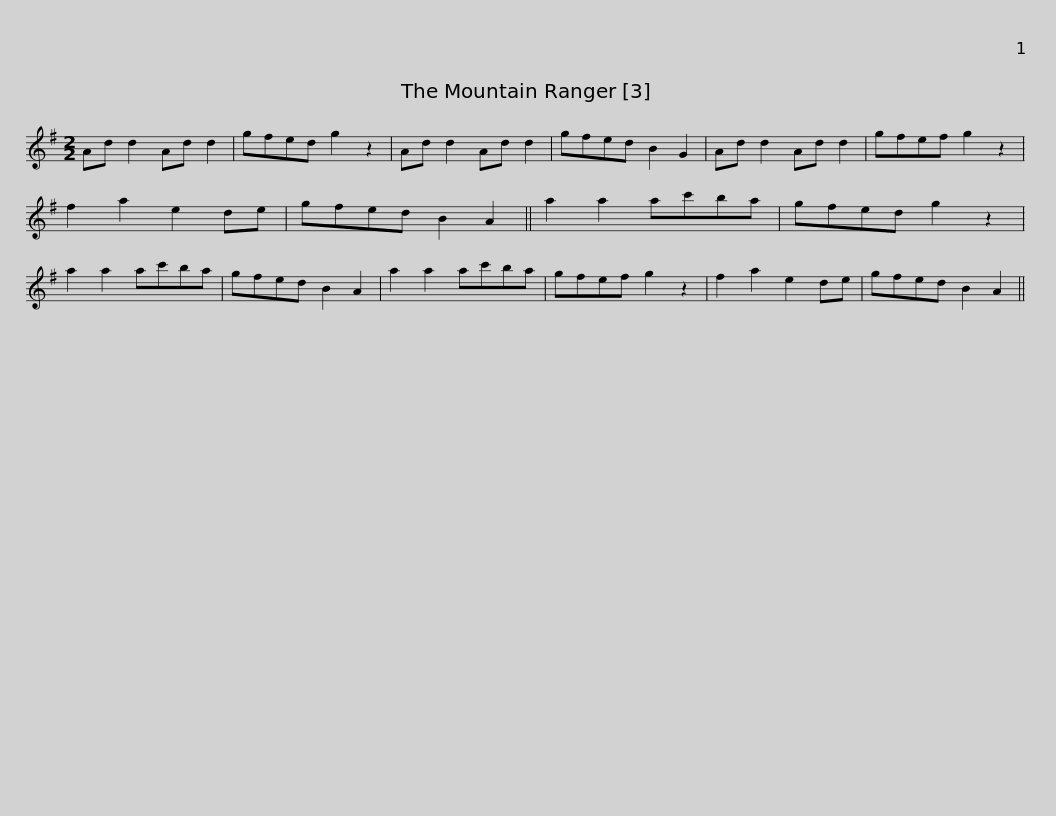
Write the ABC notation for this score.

X:1
L:1/8
M:2/2
I:linebreak $
K:G
V:1 treble
V:1
 Ad d2 Ad d2 | gfed g2 z2 | Ad d2 Ad d2 | gfed B2 G2 | Ad d2 Ad d2 | %5
 gfef g2 z2 | f2 a2 e2 de |$ gfed B2 A2 || a2 a2 ac'ba | gfed g2 z2 | %10
 a2 a2 ac'ba | gfed B2 A2 | a2 a2 ac'ba |$ gfef g2 z2 | f2 a2 e2 de | %15
 gfed B2 A2 || %16
